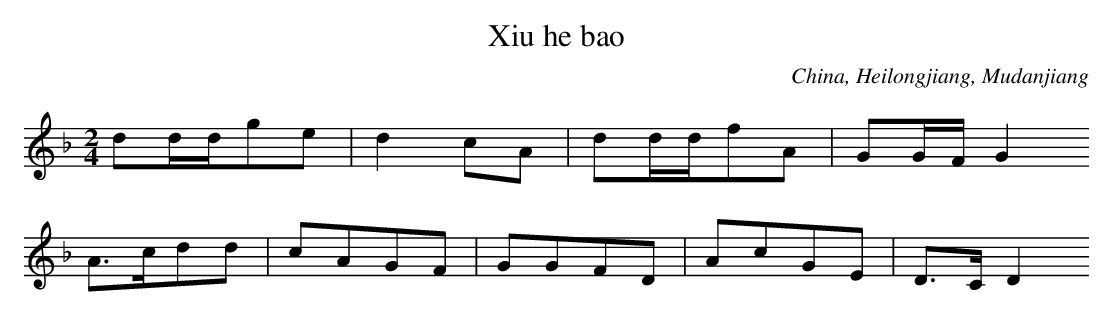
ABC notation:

X:1
T: Xiu he bao
O: China, Heilongjiang, Mudanjiang
M: 2/4
L: 1/16
K: F
d2ddg2e2 | d4c2A2 | d2ddf2A2 | G2GFG4
A3cd2d2 | c2A2G2F2 | G2G2F2D2 | A2c2G2E2 | D3CD4
